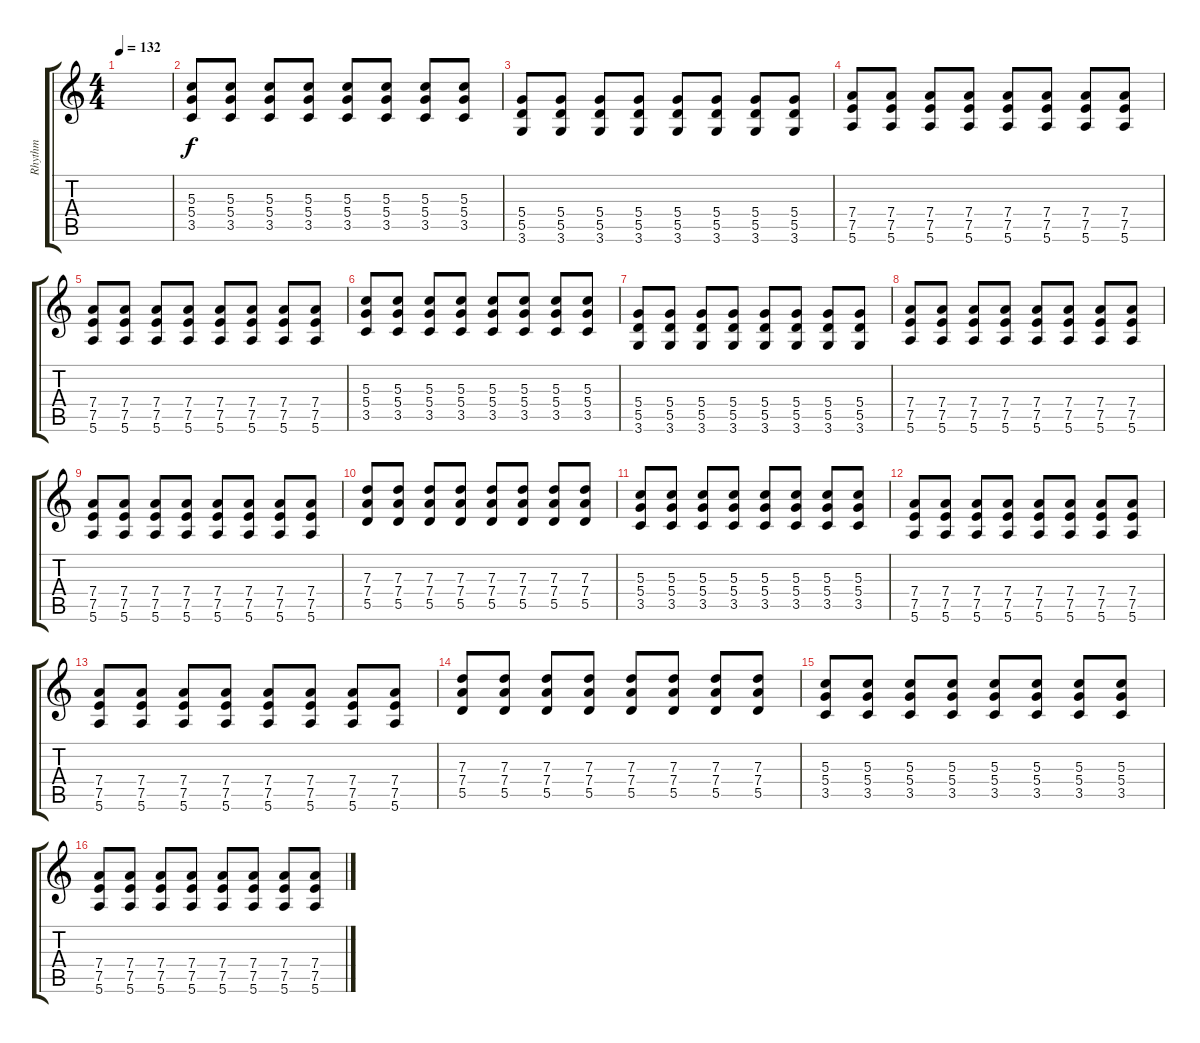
\track ("Rhythm" "Rhythm") {instrument overdrivenguitar}
\staff {score tabs}
\tuning (E4 B3 G3 D3 A2 E2) {hide}
\ts (4 4)
\tempo 132
\clef g2
\ks c
|
(5.3 5.4 3.5).8 (5.3 5.4 3.5).8 (5.3 5.4 3.5).8 (5.3 5.4 3.5).8 (5.3 5.4 3.5).8 (5.3 5.4 3.5).8 (5.3 5.4 3.5).8 (5.3 5.4 3.5).8 |
(5.4 5.5 3.6).8 (5.4 5.5 3.6).8 (5.4 5.5 3.6).8 (5.4 5.5 3.6).8 (5.4 5.5 3.6).8 (5.4 5.5 3.6).8 (5.4 5.5 3.6).8 (5.4 5.5 3.6).8 |
(7.4 7.5 5.6).8 (7.4 7.5 5.6).8 (7.4 7.5 5.6).8 (7.4 7.5 5.6).8 (7.4 7.5 5.6).8 (7.4 7.5 5.6).8 (7.4 7.5 5.6).8 (7.4 7.5 5.6).8 |
(7.4 7.5 5.6).8 (7.4 7.5 5.6).8 (7.4 7.5 5.6).8 (7.4 7.5 5.6).8 (7.4 7.5 5.6).8 (7.4 7.5 5.6).8 (7.4 7.5 5.6).8 (7.4 7.5 5.6).8 |
(5.3 5.4 3.5).8 (5.3 5.4 3.5).8 (5.3 5.4 3.5).8 (5.3 5.4 3.5).8 (5.3 5.4 3.5).8 (5.3 5.4 3.5).8 (5.3 5.4 3.5).8 (5.3 5.4 3.5).8 |
(5.4 5.5 3.6).8 (5.4 5.5 3.6).8 (5.4 5.5 3.6).8 (5.4 5.5 3.6).8 (5.4 5.5 3.6).8 (5.4 5.5 3.6).8 (5.4 5.5 3.6).8 (5.4 5.5 3.6).8 |
(7.4 7.5 5.6).8 (7.4 7.5 5.6).8 (7.4 7.5 5.6).8 (7.4 7.5 5.6).8 (7.4 7.5 5.6).8 (7.4 7.5 5.6).8 (7.4 7.5 5.6).8 (7.4 7.5 5.6).8 |
(7.4 7.5 5.6).8 (7.4 7.5 5.6).8 (7.4 7.5 5.6).8 (7.4 7.5 5.6).8 (7.4 7.5 5.6).8 (7.4 7.5 5.6).8 (7.4 7.5 5.6).8 (7.4 7.5 5.6).8 |
(7.3 7.4 5.5).8 (7.3 7.4 5.5).8 (7.3 7.4 5.5).8 (7.3 7.4 5.5).8 (7.3 7.4 5.5).8 (7.3 7.4 5.5).8 (7.3 7.4 5.5).8 (7.3 7.4 5.5).8 |
(5.3 5.4 3.5).8 (5.3 5.4 3.5).8 (5.3 5.4 3.5).8 (5.3 5.4 3.5).8 (5.3 5.4 3.5).8 (5.3 5.4 3.5).8 (5.3 5.4 3.5).8 (5.3 5.4 3.5).8 |
(7.4 7.5 5.6).8 (7.4 7.5 5.6).8 (7.4 7.5 5.6).8 (7.4 7.5 5.6).8 (7.4 7.5 5.6).8 (7.4 7.5 5.6).8 (7.4 7.5 5.6).8 (7.4 7.5 5.6).8 |
(7.4 7.5 5.6).8 (7.4 7.5 5.6).8 (7.4 7.5 5.6).8 (7.4 7.5 5.6).8 (7.4 7.5 5.6).8 (7.4 7.5 5.6).8 (7.4 7.5 5.6).8 (7.4 7.5 5.6).8 |
(7.3 7.4 5.5).8 (7.3 7.4 5.5).8 (7.3 7.4 5.5).8 (7.3 7.4 5.5).8 (7.3 7.4 5.5).8 (7.3 7.4 5.5).8 (7.3 7.4 5.5).8 (7.3 7.4 5.5).8 |
(5.3 5.4 3.5).8 (5.3 5.4 3.5).8 (5.3 5.4 3.5).8 (5.3 5.4 3.5).8 (5.3 5.4 3.5).8 (5.3 5.4 3.5).8 (5.3 5.4 3.5).8 (5.3 5.4 3.5).8 |
(7.4 7.5 5.6).8 (7.4 7.5 5.6).8 (7.4 7.5 5.6).8 (7.4 7.5 5.6).8 (7.4 7.5 5.6).8 (7.4 7.5 5.6).8 (7.4 7.5 5.6).8 (7.4 7.5 5.6).8
